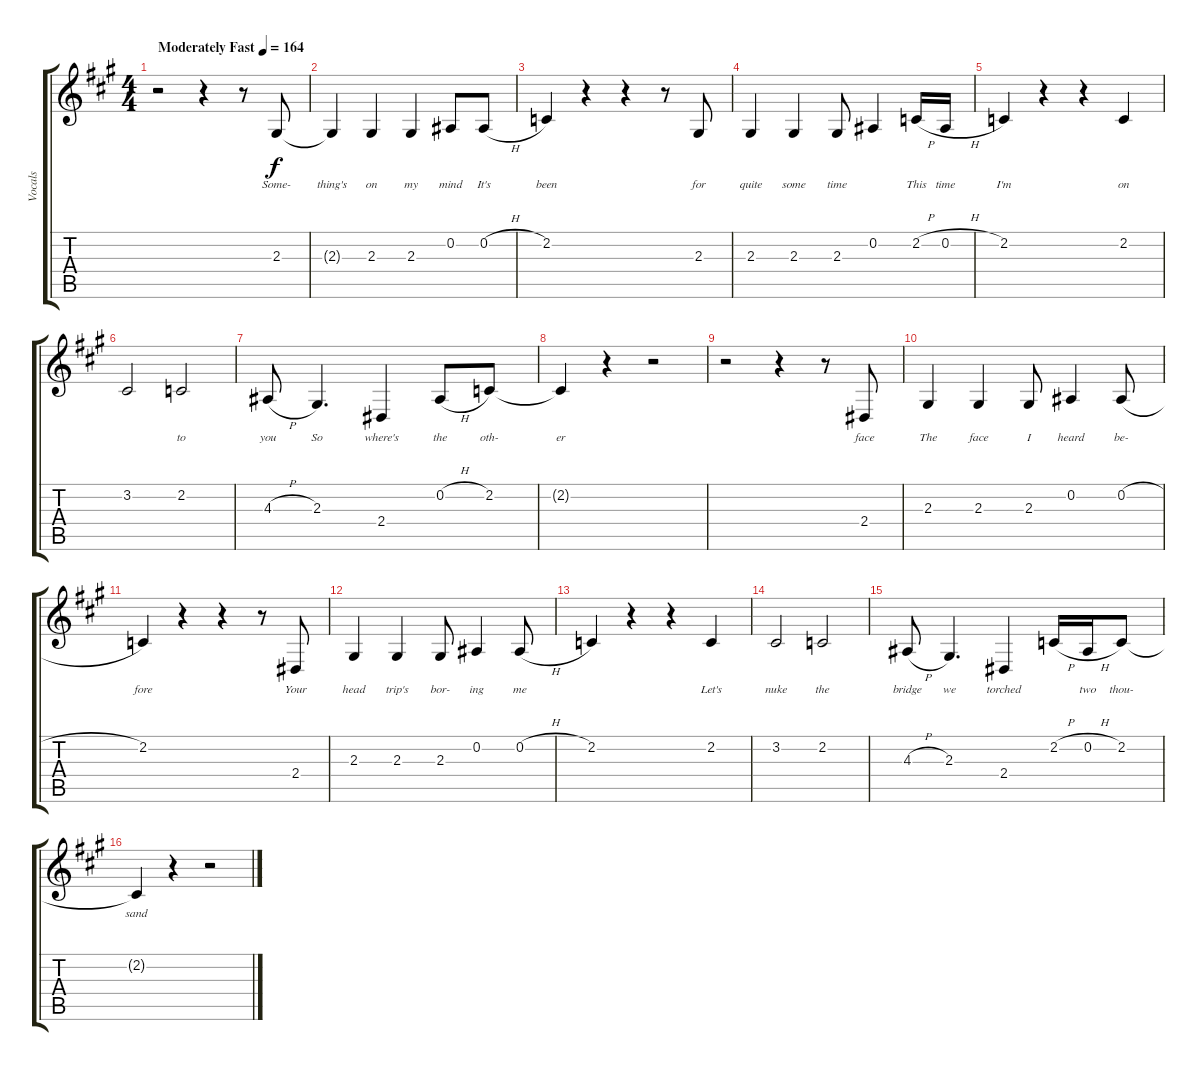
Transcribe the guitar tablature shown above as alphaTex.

\track ("Vocals" "Vocals") {instrument clarinet}
\staff {score tabs}
\tuning (Eb4 Bb3 Gb3 Db3 Ab2 Eb2) {hide}
\ts (4 4)
\tempo (164 "Moderately Fast")
\clef g2
\ks a
r.2{dy f volume 13 instrument clarinet} r.4 r.8 2.3.8{lyrics (0 "Some-") lyrics (1 "") lyrics (2 "") lyrics (3 "") lyrics (4 "")} |
2.3{t}.4{lyrics (0 "thing's") lyrics (1 "") lyrics (2 "") lyrics (3 "") lyrics (4 "")} 2.3.4{lyrics (0 "on") lyrics (1 "") lyrics (2 "") lyrics (3 "") lyrics (4 "")} 2.3.4{lyrics (0 "my") lyrics (1 "") lyrics (2 "") lyrics (3 "") lyrics (4 "")} 0.2.8{lyrics (0 "mind") lyrics (1 "") lyrics (2 "") lyrics (3 "") lyrics (4 "")} 0.2{h}.8{lyrics (0 "It's") lyrics (1 "") lyrics (2 "") lyrics (3 "") lyrics (4 "")} |
2.2.4{lyrics (0 "been") lyrics (1 "") lyrics (2 "") lyrics (3 "") lyrics (4 "")} r.4 r.4 r.8 2.3.8{lyrics (0 "for") lyrics (1 "") lyrics (2 "") lyrics (3 "") lyrics (4 "")} |
2.3.4{lyrics (0 "quite") lyrics (1 "") lyrics (2 "") lyrics (3 "") lyrics (4 "")} 2.3.4{lyrics (0 "some") lyrics (1 "") lyrics (2 "") lyrics (3 "") lyrics (4 "")} 2.3.8{lyrics (0 "time") lyrics (1 "") lyrics (2 "") lyrics (3 "") lyrics (4 "")} 0.2.4{lyrics (0 "") lyrics (1 "") lyrics (2 "") lyrics (3 "") lyrics (4 "")} 2.2{h}.16{lyrics (0 "This") lyrics (1 "") lyrics (2 "") lyrics (3 "") lyrics (4 "")} 0.2{h}.16{lyrics (0 "time") lyrics (1 "") lyrics (2 "") lyrics (3 "") lyrics (4 "")} |
2.2.4{lyrics (0 "I'm") lyrics (1 "") lyrics (2 "") lyrics (3 "") lyrics (4 "")} r.4 r.4 2.2.4{lyrics (0 "on") lyrics (1 "") lyrics (2 "") lyrics (3 "") lyrics (4 "")} |
3.2.2{lyrics (0 "") lyrics (1 "") lyrics (2 "") lyrics (3 "") lyrics (4 "")} 2.2.2{lyrics (0 "to") lyrics (1 "") lyrics (2 "") lyrics (3 "") lyrics (4 "")} |
4.3{h}.8{lyrics (0 "you") lyrics (1 "") lyrics (2 "") lyrics (3 "") lyrics (4 "")} 2.3.4{d lyrics (0 "So") lyrics (1 "") lyrics (2 "") lyrics (3 "") lyrics (4 "")} 2.4.4{lyrics (0 "where's") lyrics (1 "") lyrics (2 "") lyrics (3 "") lyrics (4 "")} 0.2{h}.8{lyrics (0 "the") lyrics (1 "") lyrics (2 "") lyrics (3 "") lyrics (4 "")} 2.2.8{lyrics (0 "oth-") lyrics (1 "") lyrics (2 "") lyrics (3 "") lyrics (4 "")} |
2.2{t}.4{lyrics (0 "er") lyrics (1 "") lyrics (2 "") lyrics (3 "") lyrics (4 "")} r.4 r.2 |
r.2 r.4 r.8 2.4.8{lyrics (0 "face") lyrics (1 "") lyrics (2 "") lyrics (3 "") lyrics (4 "")} |
2.3.4{lyrics (0 "The") lyrics (1 "") lyrics (2 "") lyrics (3 "") lyrics (4 "")} 2.3.4{lyrics (0 "face") lyrics (1 "") lyrics (2 "") lyrics (3 "") lyrics (4 "")} 2.3.8{lyrics (0 "I") lyrics (1 "") lyrics (2 "") lyrics (3 "") lyrics (4 "")} 0.2.4{lyrics (0 "heard") lyrics (1 "") lyrics (2 "") lyrics (3 "") lyrics (4 "")} 0.2{h}.8{lyrics (0 "be-") lyrics (1 "") lyrics (2 "") lyrics (3 "") lyrics (4 "")} |
2.2.4{lyrics (0 "fore") lyrics (1 "") lyrics (2 "") lyrics (3 "") lyrics (4 "")} r.4 r.4 r.8 2.4.8{lyrics (0 "Your") lyrics (1 "") lyrics (2 "") lyrics (3 "") lyrics (4 "")} |
2.3.4{lyrics (0 "head") lyrics (1 "") lyrics (2 "") lyrics (3 "") lyrics (4 "")} 2.3.4{lyrics (0 "trip's") lyrics (1 "") lyrics (2 "") lyrics (3 "") lyrics (4 "")} 2.3.8{lyrics (0 "bor-") lyrics (1 "") lyrics (2 "") lyrics (3 "") lyrics (4 "")} 0.2.4{lyrics (0 "ing") lyrics (1 "") lyrics (2 "") lyrics (3 "") lyrics (4 "")} 0.2{h}.8{lyrics (0 "me") lyrics (1 "") lyrics (2 "") lyrics (3 "") lyrics (4 "")} |
2.2.4{lyrics (0 "") lyrics (1 "") lyrics (2 "") lyrics (3 "") lyrics (4 "")} r.4 r.4 2.2.4{lyrics (0 "Let's") lyrics (1 "") lyrics (2 "") lyrics (3 "") lyrics (4 "")} |
3.2.2{lyrics (0 "nuke") lyrics (1 "") lyrics (2 "") lyrics (3 "") lyrics (4 "")} 2.2.2{lyrics (0 "the") lyrics (1 "") lyrics (2 "") lyrics (3 "") lyrics (4 "")} |
4.3{h}.8{lyrics (0 "bridge") lyrics (1 "") lyrics (2 "") lyrics (3 "") lyrics (4 "")} 2.3.4{d lyrics (0 "we") lyrics (1 "") lyrics (2 "") lyrics (3 "") lyrics (4 "")} 2.4.4{lyrics (0 "torched") lyrics (1 "") lyrics (2 "") lyrics (3 "") lyrics (4 "")} 2.2{h}.16{lyrics (0 "") lyrics (1 "") lyrics (2 "") lyrics (3 "") lyrics (4 "")} 0.2{h}.16{lyrics (0 "two") lyrics (1 "") lyrics (2 "") lyrics (3 "") lyrics (4 "")} 2.2.8{lyrics (0 "thou-") lyrics (1 "") lyrics (2 "") lyrics (3 "") lyrics (4 "")} |
2.2{t}.4{lyrics (0 "sand") lyrics (1 "") lyrics (2 "") lyrics (3 "") lyrics (4 "")} r.4 r.2
